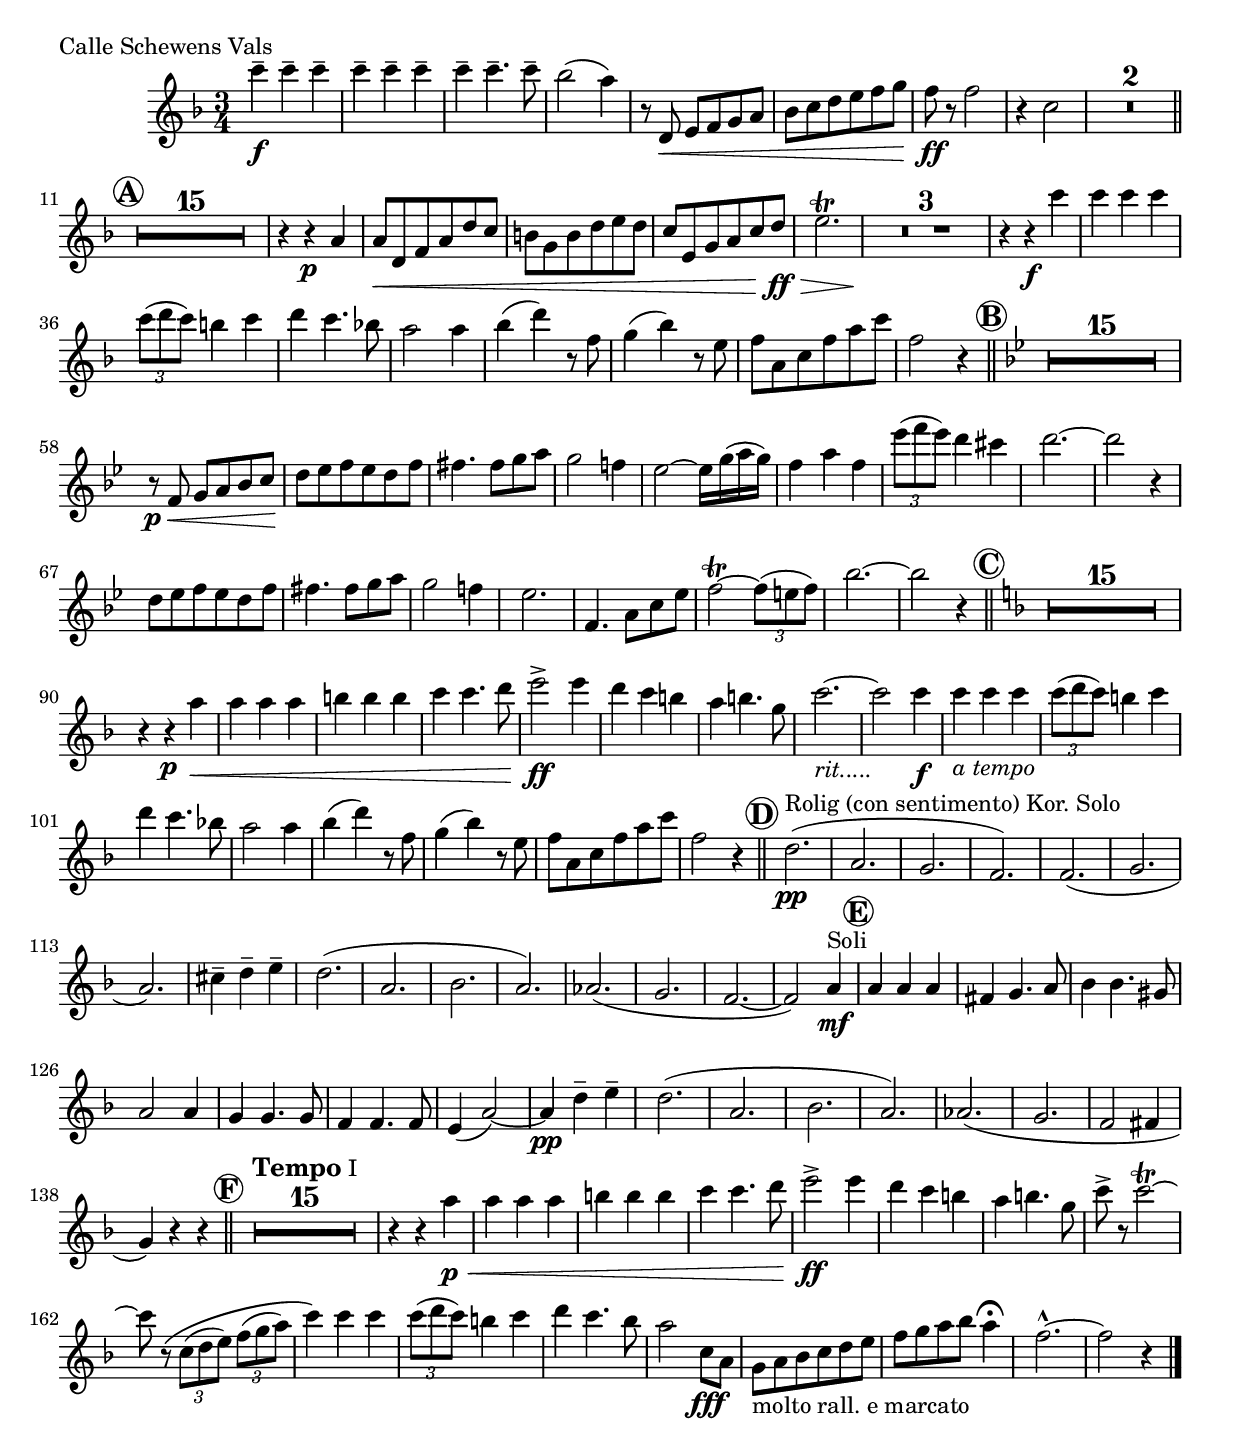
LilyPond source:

\version "2.18.0"
% When ready to include in collection:	1. Comment out top section with \Include file(s)
%					2. \midi section if present.
%Comment out from here
%{
\include "../../../Includes/Polis_format.ily"

%...to here
%}
  \score {

    % Svenska Polisens Marscher: 1. Title    
    \relative c'' { 
    	    \key f \major \time 3/4 
    	    \compressFullBarRests
    	    \set Score.markFormatter = #format-mark-circle-letters
    	    
    c'4--\f c-- c-- |c-- c-- c-- |c-- c4.-- c8-- |bes2 (a4) |r8 d,,\< e [f g a] 
    bes c d e f g |f\ff r f2 | r4 c2 |R2.*2 \bar "||" 
    
%Rehearsal mark
    \mark \default 
    R2.*15 |r4 r\p a |a8\< d, f a d c |b g b d e d |c e, g a c d\ff\> 
    e2.\trill |R2.*3\! |r4 r\f c' |c c c |\times 2/3 {c8 (d c)} b4 c |d c4. bes!8 
    a2 a4 |bes (d) r8 f, |g4 (bes) r8 e, |f a, c f a c |f,2 r4 \bar "||"
    
%Rehearsal mark
    \mark \default
    \key bes \major
    R2.*15 |r8\p f,\< g [a bes c] |d\! ees f ees d f |fis4. fis8 g a |g2 f!4 
    ees2~ ees16 g (a g) |f4 a f |\times 2/3 {ees'8 (f ees)} d4 cis |d2.~ |d2 r4
    d,8 ees f ees d f |fis4. fis8 g a |
    g2 f!4 |ees2. |f,4. a8 c ees |f2~\trill \times 2/3 {f8 (e f)} bes2.~ 
    bes2 r4 \bar "||"
 
 %Rehearsal mark
    \mark \default
    \key f \major
    R2.*15 |r4 r\p a4\< |a a a |b b b |c c4. d8 |e2->\ff e4 |d c b |a b4. g8 
    c2.~_\markup {\italic {rit.....}} |c2 c4\f |c_\markup {\italic {a tempo}} c c
    \times 2/3 {c8 (d c)} b4 c |d c4. bes!8 |a2 a4 |bes (d) r8 f, 
    g4 (bes) r8 e, |f8 a, c f a c |f,2 r4 \bar "||"
    
%Rehearsal mark
    \mark \default
    d2.\pp^\markup {\left-align {Rolig (con sentimento) \line {Kor. Solo}}} ( 
    a g f) |f (g a) |cis4-- d-- e-- |d2. (a bes a) aes (g f~ 
    f2) a4\mf^\markup {Soli}
    
%Rehearsal mark
    \mark \default
    a4 a a |fis g4. a8 |bes4 bes4. gis8 |a2 a4 |g g4. g8 |f4 f4. f8 |e4 (a2~)
    a4\pp d-- e-- |d2. (a bes a) aes (g f2 fis4 |g) r r \bar "||"
    
%Rehearsal mark
    \mark \default
    
    R2.*15^\markup {\bold \large Tempo I} |r4 r a'4\p\< |a a a |b b b |c c4. d8 
    e2->\ff e4 |d c b |a b4. g8 |c8-> r c2~\trill |c8 r\( \times 2/3 {c,8 (d e)}
    \times 2/3 {f (g a)} |c4\) c c |\times 2/3 {c8 (d c)} b4 c |d c4. bes8 
    a2 c,8\fff a |g_\markup {molto rall. e marcato} a bes c d e 
    f g a bes a4\fermata |f2.-^~ |f2 r4 \bar "|."
    
    }%end relative
    
    \header {
    	    piece = "Calle Schewens Vals"
    	    composer = "Evert Taube"
    	}
  }%end score
